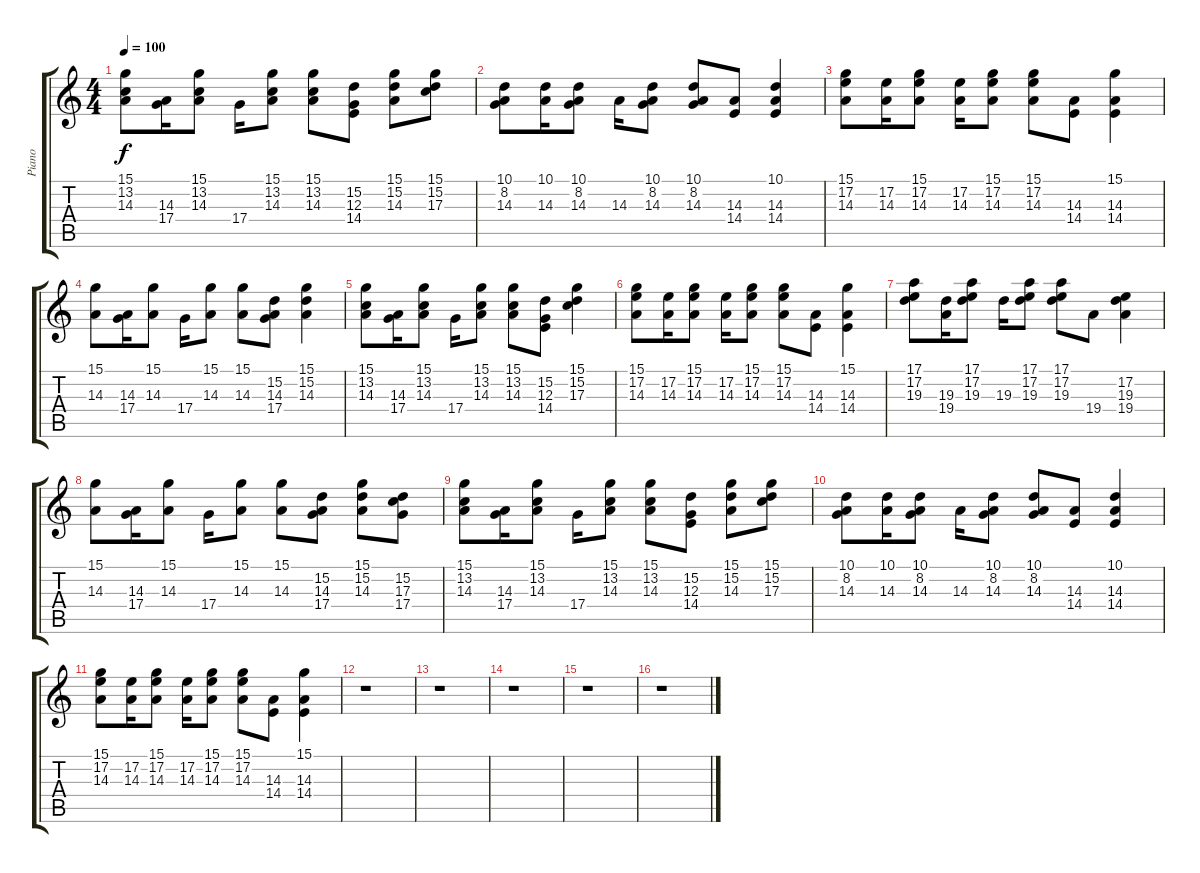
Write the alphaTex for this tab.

\track ("Piano" "Piano") {instrument brightacousticpiano}
\staff {score tabs}
\tuning (E4 B3 G3 D3 A2 E2) {hide}
\ts (4 4)
\tempo 100
\clef g2
\ks c
(15.1 13.2 14.3).8{dy f} (14.3 17.4).16 (15.1 13.2 14.3).8 17.4.16 (15.1 13.2 14.3).8 (15.1 13.2 14.3).8 (15.2 12.3 14.4).8 (15.1 15.2 14.3).8 (15.1 15.2 17.3).8 |
(10.1 8.2 14.3).8 (10.1 14.3).16 (10.1 8.2 14.3).8 14.3.16 (10.1 8.2 14.3).8 (10.1 8.2 14.3).8 (14.3 14.4).8 (10.1 14.3 14.4).4 |
(15.1 17.2 14.3).8 (17.2 14.3).16 (15.1 17.2 14.3).8 (17.2 14.3).16 (15.1 17.2 14.3).8 (15.1 17.2 14.3).8 (14.3 14.4).8 (15.1 14.3 14.4).4 |
(15.1 14.3).8 (14.3 17.4).16 (15.1 14.3).8 17.4.16 (15.1 14.3).8 (15.1 14.3).8 (15.2 14.3 17.4).8 (15.1 15.2 14.3).4 |
(15.1 13.2 14.3).8 (14.3 17.4).16 (15.1 13.2 14.3).8 17.4.16 (15.1 13.2 14.3).8 (15.1 13.2 14.3).8 (15.2 12.3 14.4).8 (15.1 15.2 17.3).4 |
(15.1 17.2 14.3).8 (17.2 14.3).16 (15.1 17.2 14.3).8 (17.2 14.3).16 (15.1 17.2 14.3).8 (15.1 17.2 14.3).8 (14.3 14.4).8 (15.1 14.3 14.4).4 |
(17.1 17.2 19.3).8 (19.3 19.4).16 (17.1 17.2 19.3).8 19.3.16 (17.1 17.2 19.3).8 (17.1 17.2 19.3).8 19.4.8 (17.2 19.3 19.4).4 |
(15.1 14.3).8 (14.3 17.4).16 (15.1 14.3).8 17.4.16 (15.1 14.3).8 (15.1 14.3).8 (15.2 14.3 17.4).8 (15.1 15.2 14.3).8 (15.2 17.3 17.4).8 |
(15.1 13.2 14.3).8 (14.3 17.4).16 (15.1 13.2 14.3).8 17.4.16 (15.1 13.2 14.3).8 (15.1 13.2 14.3).8 (15.2 12.3 14.4).8 (15.1 15.2 14.3).8 (15.1 15.2 17.3).8 |
(10.1 8.2 14.3).8 (10.1 14.3).16 (10.1 8.2 14.3).8 14.3.16 (10.1 8.2 14.3).8 (10.1 8.2 14.3).8 (14.3 14.4).8 (10.1 14.3 14.4).4 |
(15.1 17.2 14.3).8 (17.2 14.3).16 (15.1 17.2 14.3).8 (17.2 14.3).16 (15.1 17.2 14.3).8 (15.1 17.2 14.3).8 (14.3 14.4).8 (15.1 14.3 14.4).4 |
r.1 |
r.1 |
r.1 |
r.1 |
r.1
